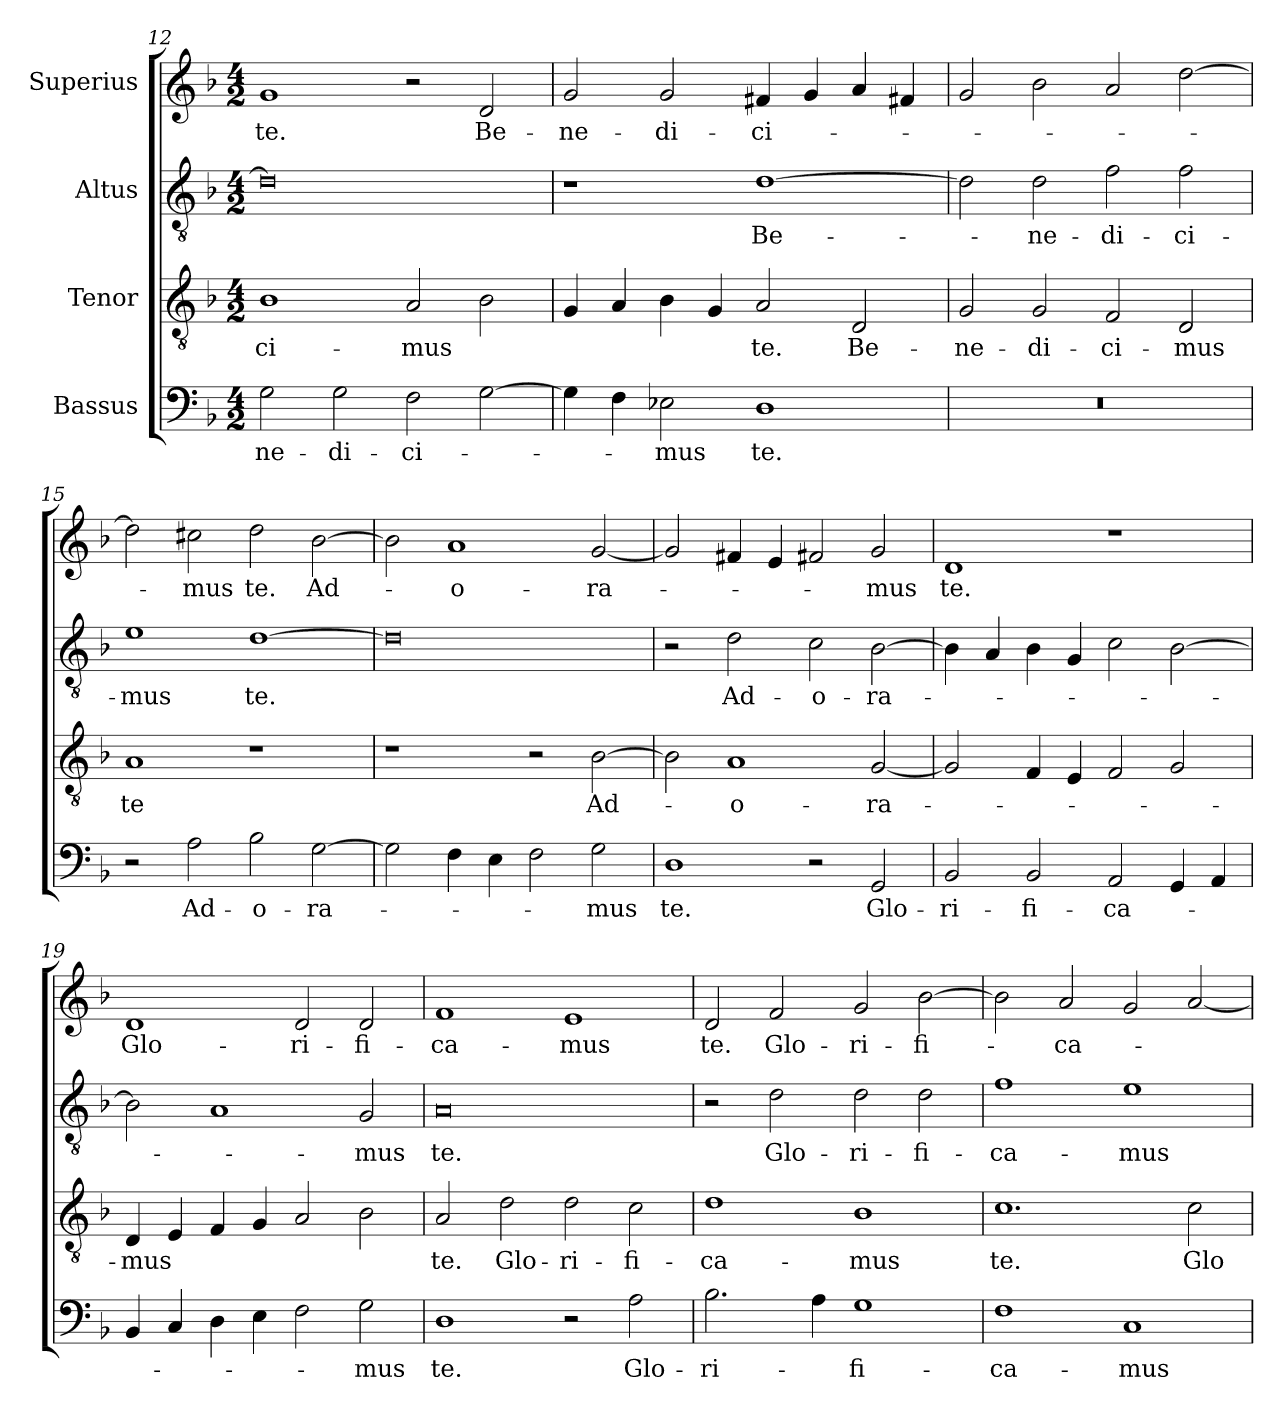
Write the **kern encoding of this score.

**kern	**text	**kern	**text	**kern	**text	**kern	**text
*part4	*part4	*part3	*part3	*part2	*part2	*part1	*part1
*staff4	*staff4	*staff3	*staff3	*staff2	*staff2	*staff1	*staff1
*I"Bassus	*	*I"Tenor	*	*I"Altus	*	*I"Superius	*
*clefF4	*	*clefGv2	*	*clefGv2	*	*clefG2	*
*k[b-]	*	*k[b-]	*	*k[b-]	*	*k[b-]	*
*M4/2	*	*M4/2	*	*M4/2	*	*M4/2	*
=12	=12	=12	=12	=12	=12	=12	=12
2G\	-ne-	1B-\	-ci-	0d\]	.	1g/	te.
2G\	-di-	.	.	.	.	.	.
2F\	-ci-	2A/	-mus	.	.	2r	.
[2G\	.	2B-\	.	.	.	2d/	Be-
=13	=13	=13	=13	=13	=13	=13	=13
4G\]	.	4G/	.	1r	.	2g/	-ne-
4F\	.	4A/	.	.	.	.	.
2E-X\	-mus	4B-\	.	.	.	2g/	-di-
.	.	4G/	.	.	.	.	.
1D\	te.	2A/	te.	[1d\	Be-	4f#X/	-ci-
.	.	.	.	.	.	4g/	.
.	.	2D/	Be-	.	.	4a/	.
.	.	.	.	.	.	4f#X/	.
=14	=14	=14	=14	=14	=14	=14	=14
0r	.	2G/	-ne-	2d\]	.	2g/	.
.	.	2G/	-di-	2d\	-ne-	2b-\	.
.	.	2F/	-ci-	2f\	-di-	2a/	.
.	.	2D/	-mus	2f\	-ci-	[2dd\	.
=15	=15	=15	=15	=15	=15	=15	=15
2r	.	1A/	te	1e\	-mus	2dd\]	.
2A\	Ad-	.	.	.	.	2cc#X\	-mus
2B-\	-o-	1r	.	[1d\	te.	2dd\	te.
[2G\	-ra-	.	.	.	.	[2b-\	Ad-
=16	=16	=16	=16	=16	=16	=16	=16
2G\]	.	1r	.	0d\]	.	2b-\]	.
4F\	.	.	.	.	.	1a/	-o-
4E\	.	.	.	.	.	.	.
2F\	.	2r	.	.	.	.	.
2G\	-mus	[2B-\	Ad-	.	.	[2g/	-ra-
=17	=17	=17	=17	=17	=17	=17	=17
1D\	te.	2B-\]	.	2r	.	2g/]	.
.	.	1A/	-o-	2d\	Ad-	4f#X/	.
.	.	.	.	.	.	4e/	.
2r	.	.	.	2c\	-o-	2f#X/	.
2GG/	Glo-	[2G/	-ra-	[2B-\	-ra-	2g/	-mus
=18	=18	=18	=18	=18	=18	=18	=18
2BB-/	-ri-	2G/]	.	4B-\]	.	1d/	te.
.	.	.	.	4A/	.	.	.
2BB-/	-fi-	4F/	.	4B-\	.	.	.
.	.	4E/	.	4G/	.	.	.
2AA/	-ca-	2F/	.	2c\	.	1r	.
4GG/	.	2G/	.	[2B-\	.	.	.
4AA/	.	.	.	.	.	.	.
=19	=19	=19	=19	=19	=19	=19	=19
4BB-/	.	4D/	-mus	2B-\]	.	1d/	Glo-
4C/	.	4E/	.	.	.	.	.
4D\	.	4F/	.	1A/	.	.	.
4E\	.	4G/	.	.	.	.	.
2F\	.	2A/	.	.	.	2d/	-ri-
2G\	-mus	2B-\	.	2G/	-mus	2d/	-fi-
=20	=20	=20	=20	=20	=20	=20	=20
1D\	te.	2A/	te.	0A/	te.	1f/	-ca-
.	.	2d\	Glo-	.	.	.	.
2r	.	2d\	-ri-	.	.	1e/	-mus
2A\	Glo-	2c\	-fi-	.	.	.	.
=21	=21	=21	=21	=21	=21	=21	=21
2.B-\	-ri-	1d\	-ca-	2r	.	2d/	te.
.	.	.	.	2d\	Glo-	2f/	Glo-
4A\	.	.	.	.	.	.	.
1G\	-fi-	1B-\	-mus	2d\	-ri-	2g/	-ri-
.	.	.	.	2d\	-fi-	[2b-\	-fi-
=22	=22	=22	=22	=22	=22	=22	=22
1F\	-ca-	1.c\	te.	1f\	-ca-	2b-\]	.
.	.	.	.	.	.	2a/	-ca-
1C/	-mus	.	.	1e\	-mus	2g/	.
.	.	2c\	Glo-	.	.	[2a/	.
=	=	=	=	=	=	=	=
*-	*-	*-	*-	*-	*-	*-	*-
